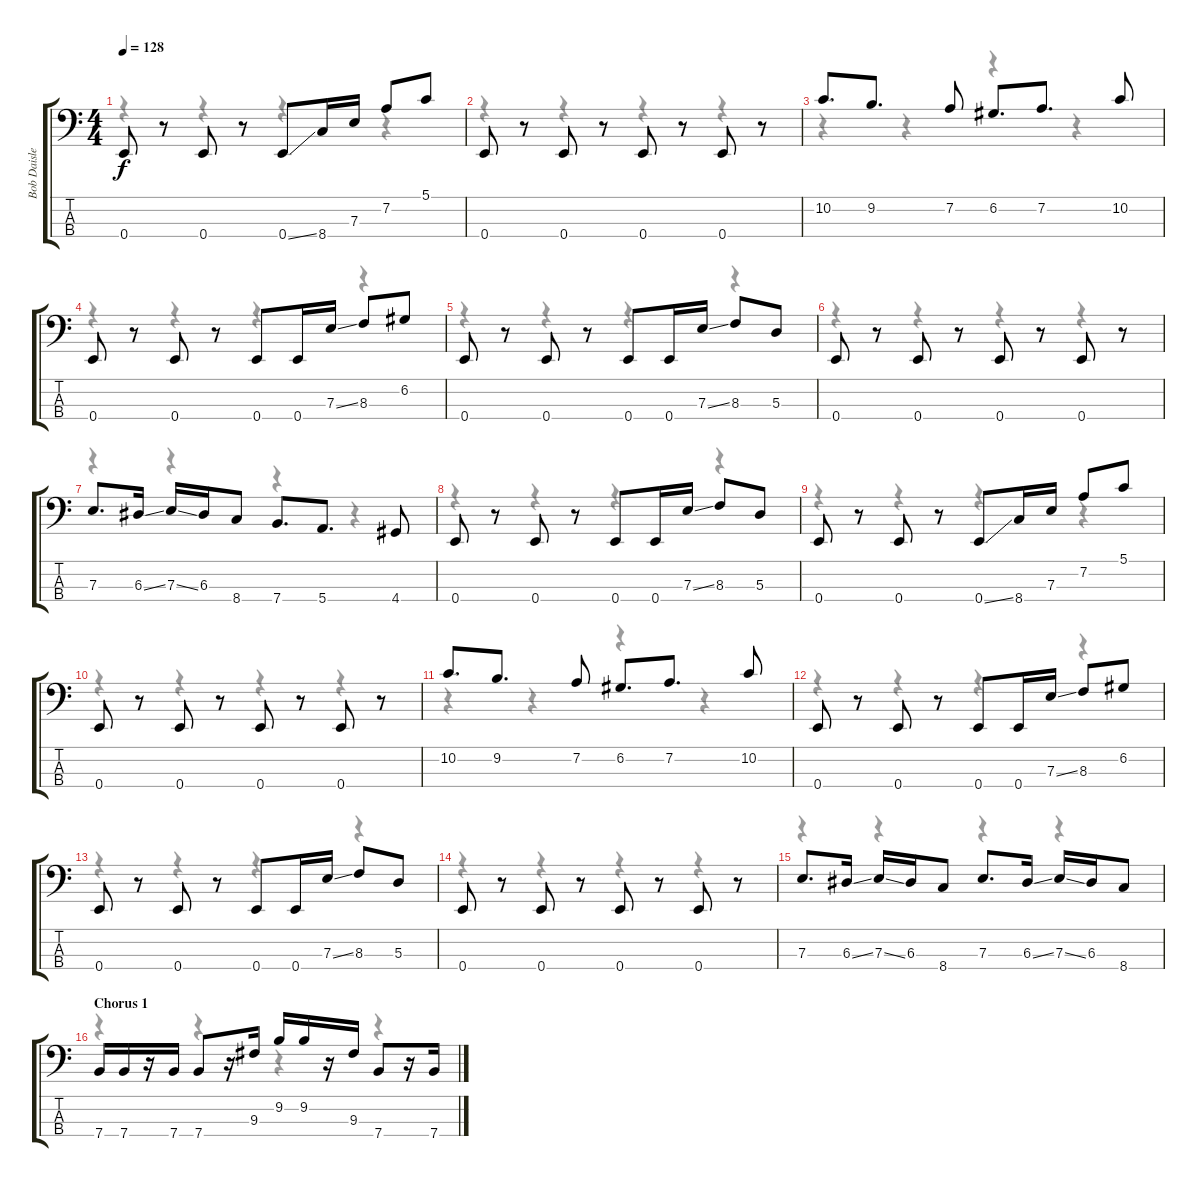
\track ("Bob Daisley - Bass" "Bob Daisle") {instrument electricbassfinger}
\staff {score tabs}
\tuning (G2 D2 A1 E1) {hide}
\voice
\ts (4 4)
\tempo 128
\clef f4
\ks c
0.4.8{dy f} r.8 0.4.8 r.8 0.4{ss}.8 8.4.16 7.3.16 7.2.8 5.1.8 |
0.4.8 r.8 0.4.8 r.8 0.4.8 r.8 0.4.8 r.8 |
10.2.8{d} 9.2.8{d} 7.2.8 6.2.8{d} 7.2.8{d} 10.2.8 |
0.4.8 r.8 0.4.8 r.8 0.4.8 0.4.16 7.3{ss}.16 8.3.8 6.2.8 |
0.4.8 r.8 0.4.8 r.8 0.4.8 0.4.16 7.3{ss}.16 8.3.8 5.3.8 |
0.4.8 r.8 0.4.8 r.8 0.4.8 r.8 0.4.8 r.8 |
7.3.8{d} 6.3{ss}.16 7.3{ss}.16 6.3.16 8.4.8 7.4.8{d} 5.4.8{d} 4.4.8 |
0.4.8 r.8 0.4.8 r.8 0.4.8 0.4.16 7.3{ss}.16 8.3.8 5.3.8 |
0.4.8 r.8 0.4.8 r.8 0.4{ss}.8 8.4.16 7.3.16 7.2.8 5.1.8 |
0.4.8 r.8 0.4.8 r.8 0.4.8 r.8 0.4.8 r.8 |
10.2.8{d} 9.2.8{d} 7.2.8 6.2.8{d} 7.2.8{d} 10.2.8 |
0.4.8 r.8 0.4.8 r.8 0.4.8 0.4.16 7.3{ss}.16 8.3.8 6.2.8 |
0.4.8 r.8 0.4.8 r.8 0.4.8 0.4.16 7.3{ss}.16 8.3.8 5.3.8 |
0.4.8 r.8 0.4.8 r.8 0.4.8 r.8 0.4.8 r.8 |
7.3.8{d} 6.3{ss}.16 7.3{ss}.16 6.3.16 8.4.8 7.3.8{d} 6.3{ss}.16 7.3{ss}.16 6.3.16 8.4.8 |
\section ("" "Chorus 1")
7.4.16 7.4.16 r.16 7.4.16 7.4.8 r.16 9.3.16 9.2.16 9.2.16 r.16 9.3.16 7.4.8 r.16 7.4.16
\voice
\clef f4
\ottava regular
\simile none
\ks c
r.4{dy f} r.4 r.4 r.4 |
r.4 r.4 r.4 r.4 |
r.4 r.4 r.4 r.4 |
r.4 r.4 r.4 r.4 |
r.4 r.4 r.4 r.4 |
r.4 r.4 r.4 r.4 |
r.4 r.4 r.4 r.4 |
r.4 r.4 r.4 r.4 |
r.4 r.4 r.4 r.4 |
r.4 r.4 r.4 r.4 |
r.4 r.4 r.4 r.4 |
r.4 r.4 r.4 r.4 |
r.4 r.4 r.4 r.4 |
r.4 r.4 r.4 r.4 |
r.4 r.4 r.4 r.4 |
r.4 r.4 r.4 r.4
